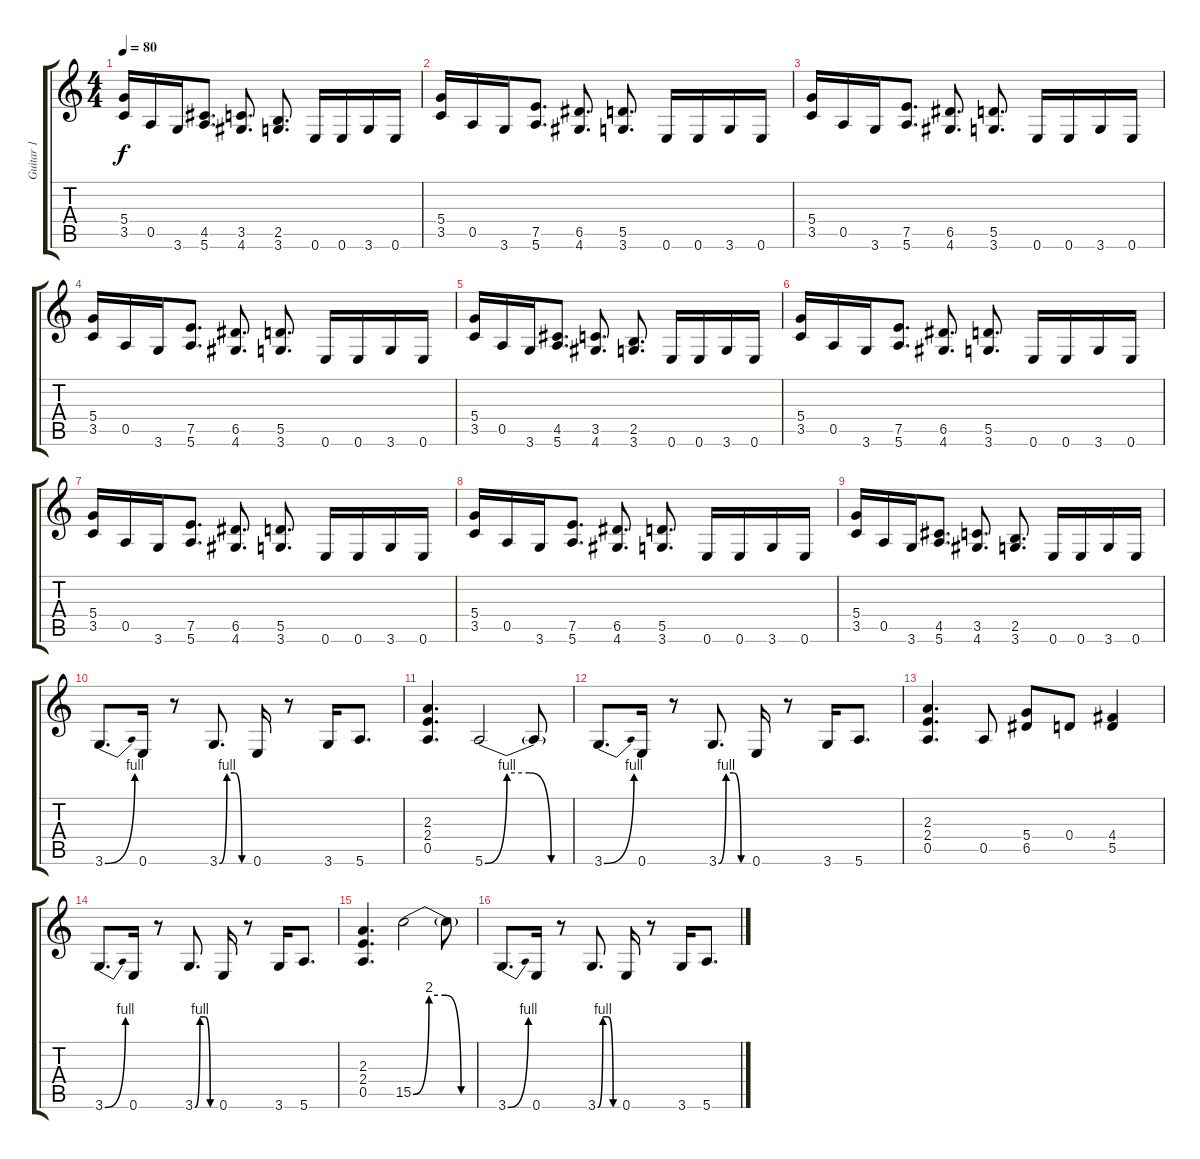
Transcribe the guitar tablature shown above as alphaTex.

\track ("Guitar 1" "Guitar 1") {instrument overdrivenguitar}
\staff {score tabs}
\tuning (E4 B3 G3 D3 A2 E2) {hide}
\ts (4 4)
\tempo 80
\clef g2
\ks c
(5.4 3.5).16{dy f} 0.5.16 3.6.16 (4.5 5.6).8{d} (3.5 4.6).8{d} (2.5 3.6).8{d} 0.6.16 0.6.16 3.6.16 0.6.16 |
(5.4 3.5).16 0.5.16 3.6.16 (7.5 5.6).8{d} (6.5 4.6).8{d} (5.5 3.6).8{d} 0.6.16 0.6.16 3.6.16 0.6.16 |
(5.4 3.5).16 0.5.16 3.6.16 (7.5 5.6).8{d} (6.5 4.6).8{d} (5.5 3.6).8{d} 0.6.16 0.6.16 3.6.16 0.6.16 |
(5.4 3.5).16 0.5.16 3.6.16 (7.5 5.6).8{d} (6.5 4.6).8{d} (5.5 3.6).8{d} 0.6.16 0.6.16 3.6.16 0.6.16 |
(5.4 3.5).16 0.5.16 3.6.16 (4.5 5.6).8{d} (3.5 4.6).8{d} (2.5 3.6).8{d} 0.6.16 0.6.16 3.6.16 0.6.16 |
(5.4 3.5).16 0.5.16 3.6.16 (7.5 5.6).8{d} (6.5 4.6).8{d} (5.5 3.6).8{d} 0.6.16 0.6.16 3.6.16 0.6.16 |
(5.4 3.5).16 0.5.16 3.6.16 (7.5 5.6).8{d} (6.5 4.6).8{d} (5.5 3.6).8{d} 0.6.16 0.6.16 3.6.16 0.6.16 |
(5.4 3.5).16 0.5.16 3.6.16 (7.5 5.6).8{d} (6.5 4.6).8{d} (5.5 3.6).8{d} 0.6.16 0.6.16 3.6.16 0.6.16 |
(5.4 3.5).16 0.5.16 3.6.16 (4.5 5.6).8{d} (3.5 4.6).8{d} (2.5 3.6).8{d} 0.6.16 0.6.16 3.6.16 0.6.16 |
3.6{be (bend 0 0 60 4)}.8{d} 0.6.16 r.8 3.6{be (custom 0 0 15 4 30 4 45 0 60 0)}.8{d} 0.6.16 r.8 3.6.16 5.6.8{d} |
(2.3 2.4 0.5).4{d} 5.6{be (custom 0 0 15 4 30 4 45 0 60 0)}.2 5.6{t}.8 |
3.6{be (bend 0 0 60 4)}.8{d} 0.6.16 r.8 3.6{be (custom 0 0 15 4 30 4 45 0 60 0)}.8{d} 0.6.16 r.8 3.6.16 5.6.8{d} |
(2.3 2.4 0.5).4{d} 0.5.8 (5.4 6.5).8 0.4.8 (4.4 5.5).4 |
3.6{be (bend 0 0 60 4)}.8{d} 0.6.16 r.8 3.6{be (custom 0 0 15 4 30 4 45 0 60 0)}.8{d} 0.6.16 r.8 3.6.16 5.6.8{d} |
(2.3 2.4 0.5).4{d} 15.5{be (custom 0 0 15 8 30 8 45 0 60 0)}.2 15.5{t}.8 |
3.6{be (bend 0 0 60 4)}.8{d} 0.6.16 r.8 3.6{be (custom 0 0 15 4 30 4 45 0 60 0)}.8{d} 0.6.16 r.8 3.6.16 5.6.8{d}
